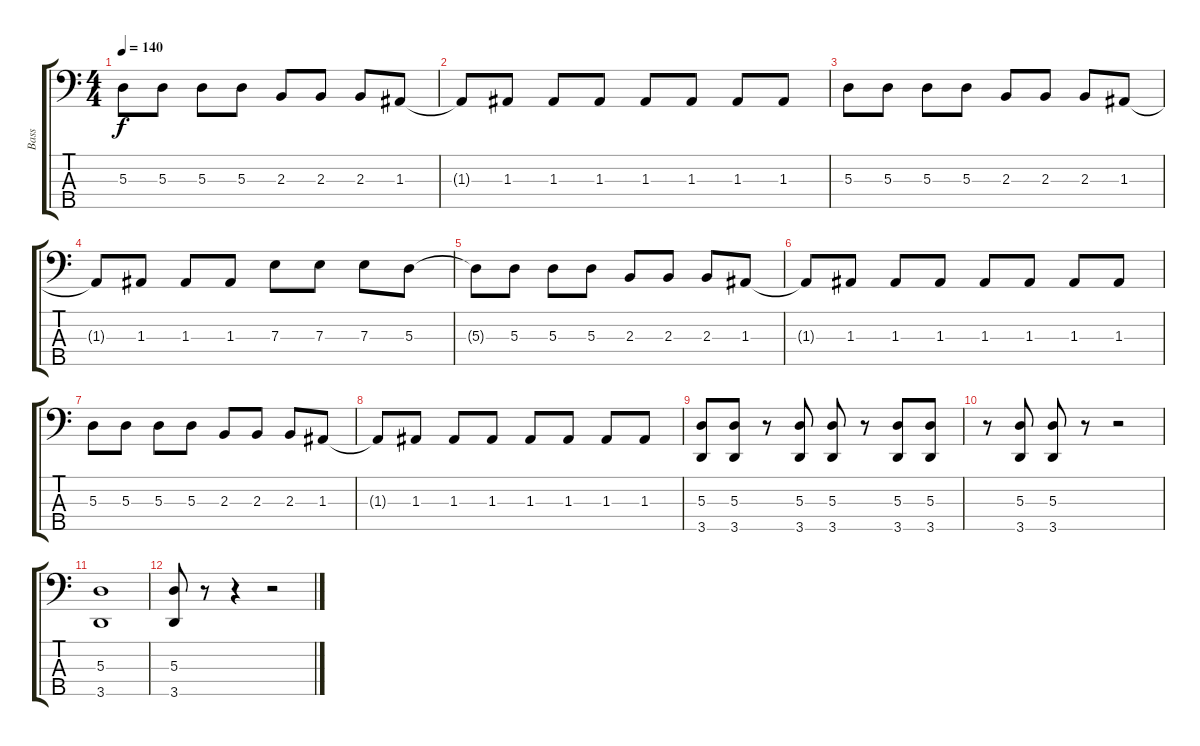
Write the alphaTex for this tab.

\track ("Bass" "Bass") {instrument electricbassfinger}
\staff {score tabs}
\tuning (G2 D2 A1 E1 B0) {hide}
\ts (4 4)
\tempo 140
\clef f4
\ks c
5.3.8{dy f} 5.3.8 5.3.8 5.3.8 2.3.8 2.3.8 2.3.8 1.3.8 |
1.3{t}.8 1.3.8 1.3.8 1.3.8 1.3.8 1.3.8 1.3.8 1.3.8 |
5.3.8 5.3.8 5.3.8 5.3.8 2.3.8 2.3.8 2.3.8 1.3.8 |
1.3{t}.8 1.3.8 1.3.8 1.3.8 7.3.8 7.3.8 7.3.8 5.3.8 |
5.3{t}.8 5.3.8 5.3.8 5.3.8 2.3.8 2.3.8 2.3.8 1.3.8 |
1.3{t}.8 1.3.8 1.3.8 1.3.8 1.3.8 1.3.8 1.3.8 1.3.8 |
5.3.8 5.3.8 5.3.8 5.3.8 2.3.8 2.3.8 2.3.8 1.3.8 |
1.3{t}.8 1.3.8 1.3.8 1.3.8 1.3.8 1.3.8 1.3.8 1.3.8 |
(5.3 3.5).8 (5.3 3.5).8 r.8 (5.3 3.5).8 (5.3 3.5).8 r.8 (5.3 3.5).8 (5.3 3.5).8 |
r.8 (5.3 3.5).8 (5.3 3.5).8 r.8 r.2 |
(5.3 3.5).1 |
(5.3 3.5).8 r.8 r.4 r.2
